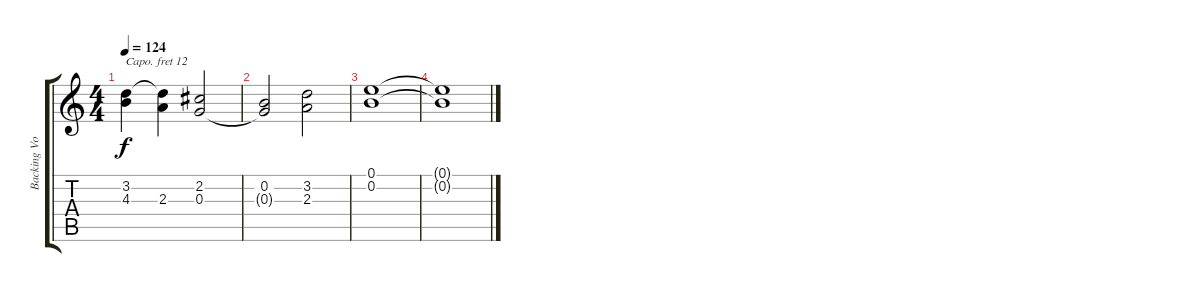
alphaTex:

\track ("Backing Vocal 2" "Backing Vo") {instrument choiraahs}
\staff {score tabs}
\capo 12
\tuning (E4 B3 G3 D3 A2 E2) {hide}
\ts (4 4)
\tempo 124
\clef g2
\ks c
(3.2 4.3).4{dy f} (3.2{t} 2.3).4 (2.2 0.3).2 |
(0.2 0.3{t}).2 (3.2 2.3).2 |
(0.1 0.2).1 |
(0.1{t} 0.2{t}).1
